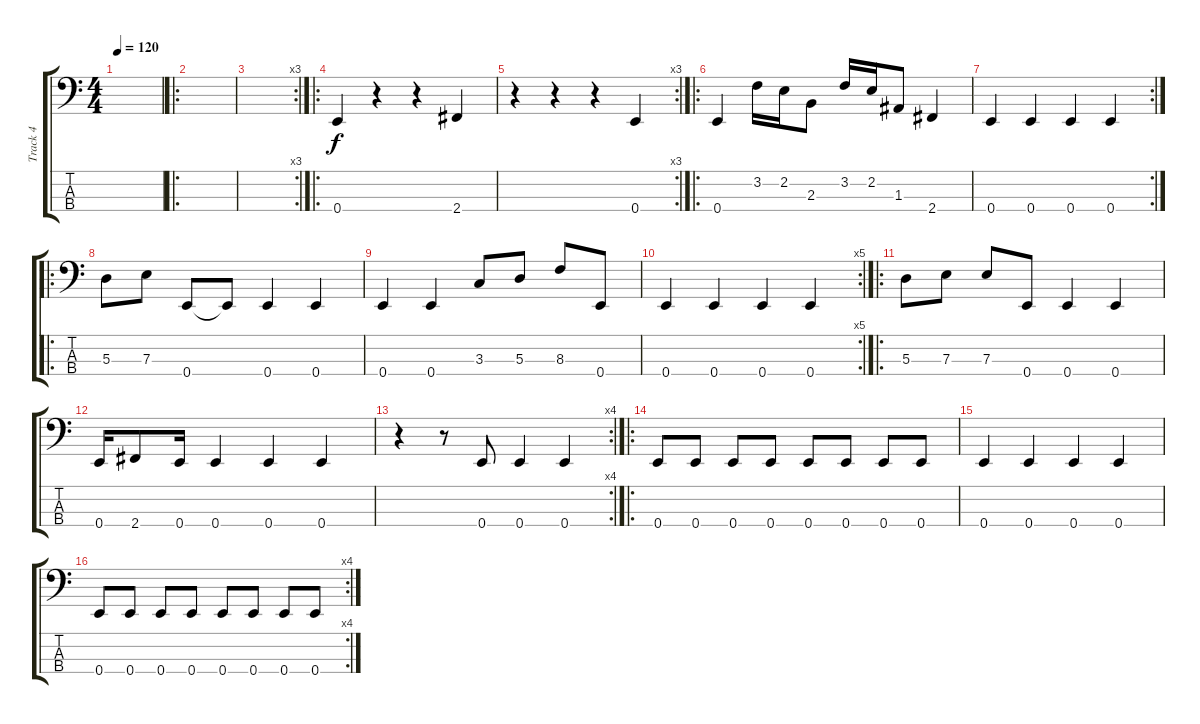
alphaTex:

\track ("Track 4" "Track 4") {instrument electricbasspick}
\staff {score tabs}
\tuning (G2 D2 A1 E1) {hide}
\ts (4 4)
\tempo 120
\clef f4
\ks c
|
\ro
|
\rc 3
|
\ro
0.4.4 r.4 r.4 2.4.4 |
\rc 3
r.4 r.4 r.4 0.4.4 |
\ro
0.4.4 3.2.16 2.2.16 2.3.8 3.2.16 2.2.16 1.3.8 2.4.4 |
\rc 2
0.4.4 0.4.4 0.4.4 0.4.4 |
\ro
5.3.8 7.3.8 0.4.8 0.4{t}.8 0.4.4 0.4.4 |
0.4.4 0.4.4 3.3.8 5.3.8 8.3.8 0.4.8 |
\rc 5
0.4.4 0.4.4 0.4.4 0.4.4 |
\ro
5.3.8 7.3.8 7.3.8 0.4.8 0.4.4 0.4.4 |
0.4.16 2.4.8 0.4.16 0.4.4 0.4.4 0.4.4 |
\rc 4
r.4 r.8 0.4.8 0.4.4 0.4.4 |
\ro
0.4.8 0.4.8 0.4.8 0.4.8 0.4.8 0.4.8 0.4.8 0.4.8 |
0.4.4 0.4.4 0.4.4 0.4.4 |
\rc 4
0.4.8 0.4.8 0.4.8 0.4.8 0.4.8 0.4.8 0.4.8 0.4.8
